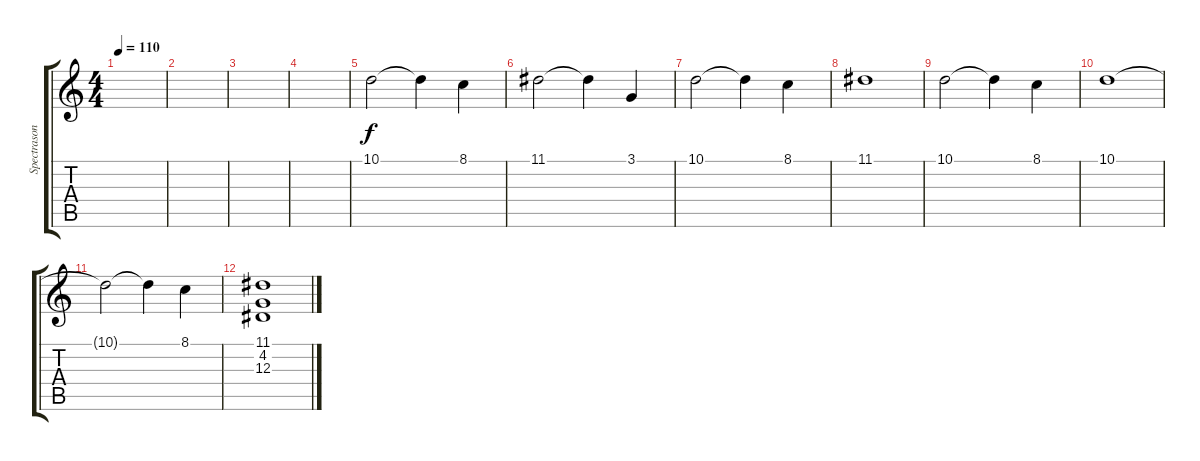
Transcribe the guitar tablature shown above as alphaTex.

\track ("Spectrasonics Omnisphere" "Spectrason") {instrument synthstrings1}
\staff {score tabs}
\tuning (E4 B3 G3 D3 A2 E2) {hide}
\ts (4 4)
\tempo 110
\clef g2
\ks c
|
|
|
|
10.1.2 10.1{t}.4 8.1.4 |
11.1.2 11.1{t}.4 3.1.4 |
10.1.2 10.1{t}.4 8.1.4 |
11.1.1 |
10.1.2 10.1{t}.4 8.1.4 |
10.1.1 |
10.1{t}.2 10.1{t}.4 8.1.4 |
(11.1 4.2 12.3).1
